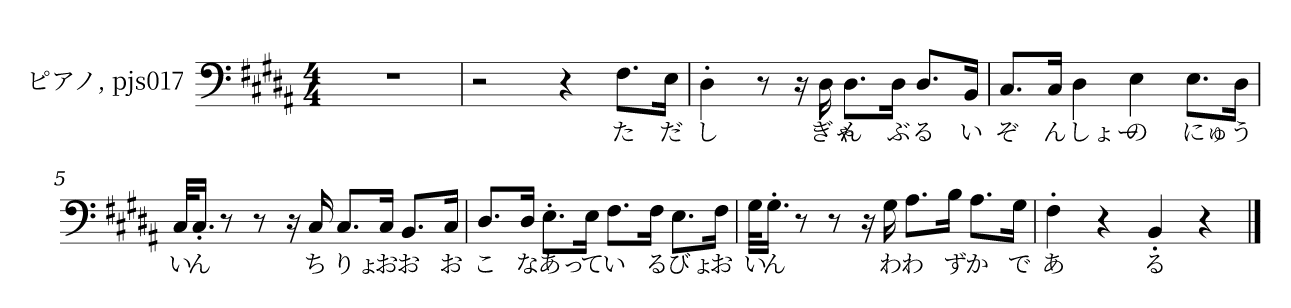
**kern	**text
*part1	*part1
*staff1	*staff1
*I"ピアノ, pjs017	*
*clefF4	*
*k[f#c#g#d#a#]	*
*M4/4	*
*MM120	*
=1	=1
1r	.
=2	=2
2r	.
4r	.
!	!LO:LY:b
8.F#\L	た
!	!LO:LY:b
16E\Jk	だ
=3	=3
!	!LO:LY:b
4D#'\	し
8r	.
16r	.
!	!LO:LY:b
16D#\	ぎゃ
!	!LO:LY:b
8.D#\L	ん
!	!LO:LY:b
16D#\Jk	ぶ
!	!LO:LY:b
8.D#/L	る
!	!LO:LY:b
16BB/Jk	い
=4	=4
!	!LO:LY:b
8.C#/L	ぞ
!	!LO:LY:b
16C#/Jk	ん
!	!LO:LY:b
4D#\	しょー
!	!LO:LY:b
4E\	の
!	!LO:LY:b
8.E\L	にゅ
!	!LO:LY:b
16D#\Jk	う
=5	=5
!	!LO:LY:b
32C#/KLL	い
!	!LO:LY:b
16.C#'/JJ	ん
8r	.
8r	.
16r	.
!	!LO:LY:b
16C#/	ち
!	!LO:LY:b
8.C#/L	りょ
!	!LO:LY:b
16C#/Jk	お
!	!LO:LY:b
8.BB/L	お
!	!LO:LY:b
16C#/Jk	お
!!LO:LB:g=z
=6	=6
!	!LO:LY:b
8.D#/L	こ
!	!LO:LY:b
16D#/Jk	な
!	!LO:LY:b
8.E'\L	あっ
!	!LO:LY:b
16E\Jk	て
!	!LO:LY:b
8.F#\L	い
!	!LO:LY:b
16F#\Jk	る
!	!LO:LY:b
8.E\L	びょ
!	!LO:LY:b
16F#\Jk	お
=7	=7
!	!LO:LY:b
32G#\KLL	い
!	!LO:LY:b
16.G#'\JJ	ん
8r	.
8r	.
16r	.
!	!LO:LY:b
16G#\	わ
!	!LO:LY:b
8.A#\L	わ
!	!LO:LY:b
16B\Jk	ず
!	!LO:LY:b
8.A#\L	か
!	!LO:LY:b
16G#\Jk	で
=8	=8
!	!LO:LY:b
4F#'\	あ
4r	.
!	!LO:LY:b
4BB'/	る
4r	.
==	==
*-	*-
